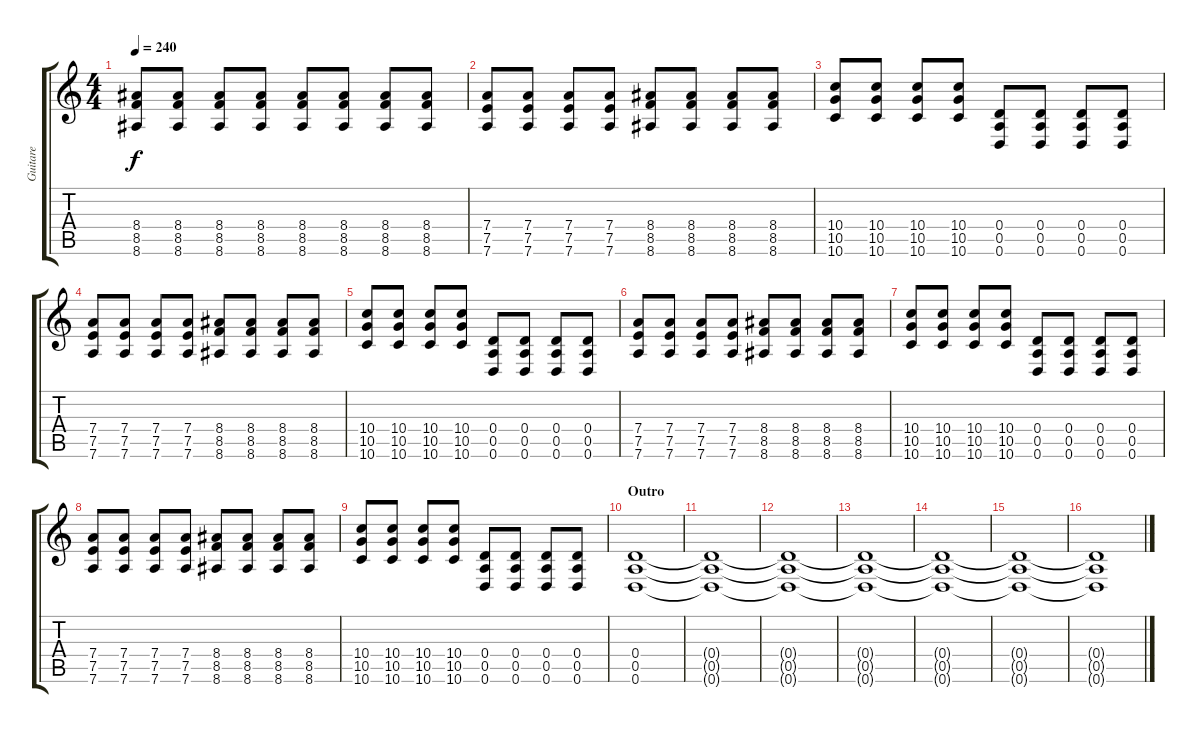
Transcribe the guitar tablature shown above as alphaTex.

\track ("Guitare" "Guitare") {instrument overdrivenguitar}
\staff {score tabs}
\tuning (E4 B3 G3 D3 A2 D2) {hide}
\ts (4 4)
\tempo 240
\clef g2
\ks c
(8.4 8.5 8.6).8{dy f} (8.4 8.5 8.6).8 (8.4 8.5 8.6).8 (8.4 8.5 8.6).8 (8.4 8.5 8.6).8 (8.4 8.5 8.6).8 (8.4 8.5 8.6).8 (8.4 8.5 8.6).8 |
(7.4 7.5 7.6).8 (7.4 7.5 7.6).8 (7.4 7.5 7.6).8 (7.4 7.5 7.6).8 (8.4 8.5 8.6).8 (8.4 8.5 8.6).8 (8.4 8.5 8.6).8 (8.4 8.5 8.6).8 |
(10.4 10.5 10.6).8 (10.4 10.5 10.6).8 (10.4 10.5 10.6).8 (10.4 10.5 10.6).8 (0.4 0.5 0.6).8 (0.4 0.5 0.6).8 (0.4 0.5 0.6).8 (0.4 0.5 0.6).8 |
(7.4 7.5 7.6).8 (7.4 7.5 7.6).8 (7.4 7.5 7.6).8 (7.4 7.5 7.6).8 (8.4 8.5 8.6).8 (8.4 8.5 8.6).8 (8.4 8.5 8.6).8 (8.4 8.5 8.6).8 |
(10.4 10.5 10.6).8 (10.4 10.5 10.6).8 (10.4 10.5 10.6).8 (10.4 10.5 10.6).8 (0.4 0.5 0.6).8 (0.4 0.5 0.6).8 (0.4 0.5 0.6).8 (0.4 0.5 0.6).8 |
(7.4 7.5 7.6).8 (7.4 7.5 7.6).8 (7.4 7.5 7.6).8 (7.4 7.5 7.6).8 (8.4 8.5 8.6).8 (8.4 8.5 8.6).8 (8.4 8.5 8.6).8 (8.4 8.5 8.6).8 |
(10.4 10.5 10.6).8 (10.4 10.5 10.6).8 (10.4 10.5 10.6).8 (10.4 10.5 10.6).8 (0.4 0.5 0.6).8 (0.4 0.5 0.6).8 (0.4 0.5 0.6).8 (0.4 0.5 0.6).8 |
(7.4 7.5 7.6).8 (7.4 7.5 7.6).8 (7.4 7.5 7.6).8 (7.4 7.5 7.6).8 (8.4 8.5 8.6).8 (8.4 8.5 8.6).8 (8.4 8.5 8.6).8 (8.4 8.5 8.6).8 |
(10.4 10.5 10.6).8 (10.4 10.5 10.6).8 (10.4 10.5 10.6).8 (10.4 10.5 10.6).8 (0.4 0.5 0.6).8 (0.4 0.5 0.6).8 (0.4 0.5 0.6).8 (0.4 0.5 0.6).8 |
\section ("" "Outro")
(0.4 0.5 0.6).1 |
(0.4{t} 0.5{t} 0.6{t}).1 |
(0.4{t} 0.5{t} 0.6{t}).1 |
(0.4{t} 0.5{t} 0.6{t}).1 |
(0.4{t} 0.5{t} 0.6{t}).1 |
(0.4{t} 0.5{t} 0.6{t}).1 |
(0.4{t} 0.5{t} 0.6{t}).1
